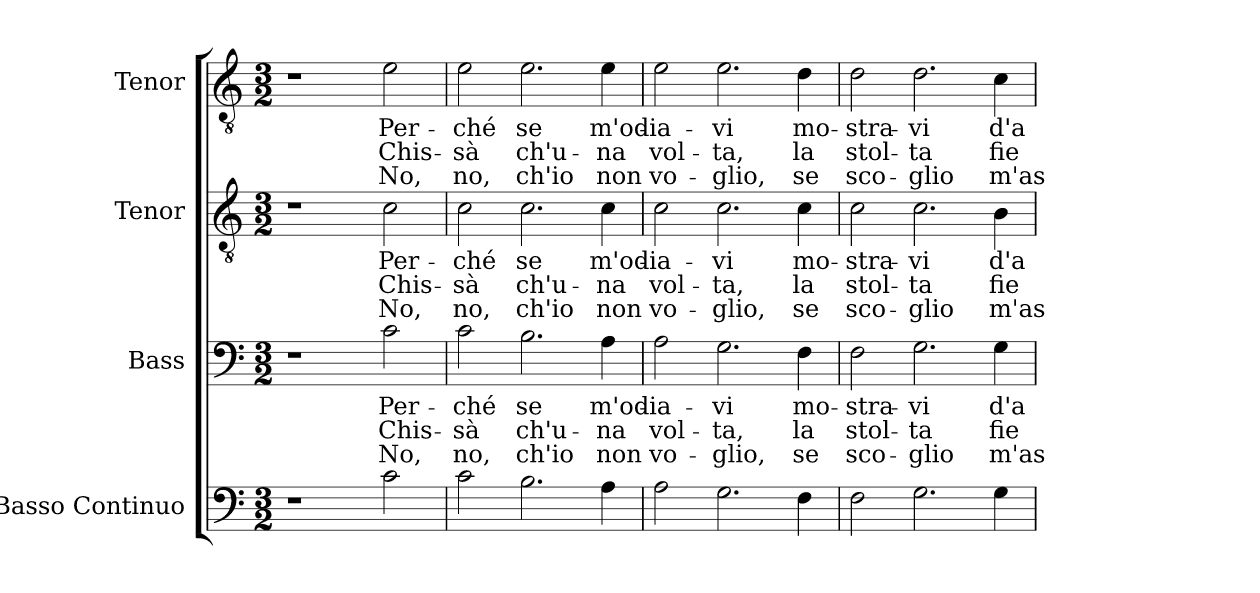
**kern	**kern	**text	**text	**text	**kern	**text	**text	**text	**kern	**text	**text	**text
*part4	*part3	*part3	*part3	*part3	*part2	*part2	*part2	*part2	*part1	*part1	*part1	*part1
*staff4	*staff3	*staff3	*staff3	*staff3	*staff2	*staff2	*staff2	*staff2	*staff1	*staff1	*staff1	*staff1
*I"Basso Continuo	*I"Bass	*	*	*	*I"Tenor	*	*	*	*I"Tenor	*	*	*
*	*I'B.	*	*	*	*I'T.	*	*	*	*I'T.	*	*	*
!!LO:PB:g=z
*clefF4	*clefF4	*	*	*	*clefGv2	*	*	*	*clefGv2	*	*	*
*ITrd7c12	*	*	*	*	*ITrd7c12	*	*	*	*ITrd7c12	*	*	*
*k[]	*k[]	*	*	*	*k[]	*	*	*	*k[]	*	*	*
*C:	*C:	*	*	*	*C:	*	*	*	*C:	*	*	*
*M3/2	*M3/2	*	*	*	*M3/2	*	*	*	*M3/2	*	*	*
=1	=1	=1	=1	=1	=1	=1	=1	=1	=1	=1	=1	=1
1r	1r	.	.	.	1r	.	.	.	1r	.	.	.
!	!	!LO:LY:b:color=#000000	!LO:LY:b:color=#000000	!LO:LY:b:color=#000000	!	!	!	!	!	!	!	!
!	!	!	!	!	!	!LO:LY:b:color=#000000	!LO:LY:b:color=#000000	!LO:LY:b:color=#000000	!	!	!	!
!	!	!	!	!	!	!	!	!	!	!LO:LY:b:color=#000000	!LO:LY:b:color=#000000	!LO:LY:b:color=#000000
2Ci\	2ci\	Per-	Chis-	No,	2Ci\	Per-	Chis-	No,	2Ei\	Per-	Chis-	No,
=2	=2	=2	=2	=2	=2	=2	=2	=2	=2	=2	=2	=2
!	!	!LO:LY:b:color=#000000	!LO:LY:b:color=#000000	!LO:LY:b:color=#000000	!	!	!	!	!	!	!	!
!	!	!	!	!	!	!LO:LY:b:color=#000000	!LO:LY:b:color=#000000	!LO:LY:b:color=#000000	!	!	!	!
!	!	!	!	!	!	!	!	!	!	!LO:LY:b:color=#000000	!LO:LY:b:color=#000000	!LO:LY:b:color=#000000
2Ci\	2ci\	-ché	-sà	no,	2Ci\	-ché	-sà	no,	2Ei\	-ché	-sà	no,
!	!	!LO:LY:b:color=#000000	!LO:LY:b:color=#000000	!LO:LY:b:color=#000000	!	!	!	!	!	!	!	!
!	!	!	!	!	!	!LO:LY:b:color=#000000	!LO:LY:b:color=#000000	!LO:LY:b:color=#000000	!	!	!	!
!	!	!	!	!	!	!	!	!	!	!LO:LY:b:color=#000000	!LO:LY:b:color=#000000	!LO:LY:b:color=#000000
2.BBi\	2.Bi\	se	ch'u-	ch'io	2.Ci\	se	ch'u-	ch'io	2.Ei\	se	ch'u-	ch'io
!	!	!LO:LY:b:color=#000000	!LO:LY:b:color=#000000	!LO:LY:b:color=#000000	!	!	!	!	!	!	!	!
!	!	!	!	!	!	!LO:LY:b:color=#000000	!LO:LY:b:color=#000000	!LO:LY:b:color=#000000	!	!	!	!
!	!	!	!	!	!	!	!	!	!	!LO:LY:b:color=#000000	!LO:LY:b:color=#000000	!LO:LY:b:color=#000000
4AAi\	4Ai\	m'od-	-na	non	4Ci\	m'od-	-na	non	4Ei\	m'od-	-na	non
=3	=3	=3	=3	=3	=3	=3	=3	=3	=3	=3	=3	=3
!	!	!LO:LY:b:color=#000000	!LO:LY:b:color=#000000	!LO:LY:b:color=#000000	!	!	!	!	!	!	!	!
!	!	!	!	!	!	!LO:LY:b:color=#000000	!LO:LY:b:color=#000000	!LO:LY:b:color=#000000	!	!	!	!
!	!	!	!	!	!	!	!	!	!	!LO:LY:b:color=#000000	!LO:LY:b:color=#000000	!LO:LY:b:color=#000000
2AAi\	2Ai\	-ia-	vol-	vo-	2Ci\	-ia-	vol-	vo-	2Ei\	-ia-	vol-	vo-
!	!	!LO:LY:b:color=#000000	!LO:LY:b:color=#000000	!LO:LY:b:color=#000000	!	!	!	!	!	!	!	!
!	!	!	!	!	!	!LO:LY:b:color=#000000	!LO:LY:b:color=#000000	!LO:LY:b:color=#000000	!	!	!	!
!	!	!	!	!	!	!	!	!	!	!LO:LY:b:color=#000000	!LO:LY:b:color=#000000	!LO:LY:b:color=#000000
2.GGi\	2.Gi\	-vi	-ta,	-glio,	2.Ci\	-vi	-ta,	-glio,	2.Ei\	-vi	-ta,	-glio,
!	!	!LO:LY:b:color=#000000	!LO:LY:b:color=#000000	!LO:LY:b:color=#000000	!	!	!	!	!	!	!	!
!	!	!	!	!	!	!LO:LY:b:color=#000000	!LO:LY:b:color=#000000	!LO:LY:b:color=#000000	!	!	!	!
!	!	!	!	!	!	!	!	!	!	!LO:LY:b:color=#000000	!LO:LY:b:color=#000000	!LO:LY:b:color=#000000
4FFi\	4Fi\	mo-	la	se	4Ci\	mo-	la	se	4Di\	mo-	la	se
=4	=4	=4	=4	=4	=4	=4	=4	=4	=4	=4	=4	=4
!	!	!LO:LY:b:color=#000000	!LO:LY:b:color=#000000	!LO:LY:b:color=#000000	!	!	!	!	!	!	!	!
!	!	!	!	!	!	!LO:LY:b:color=#000000	!LO:LY:b:color=#000000	!LO:LY:b:color=#000000	!	!	!	!
!	!	!	!	!	!	!	!	!	!	!LO:LY:b:color=#000000	!LO:LY:b:color=#000000	!LO:LY:b:color=#000000
2FFi\	2Fi\	-stra-	stol-	sco-	2Ci\	-stra-	stol-	sco-	2Di\	-stra-	stol-	sco-
!	!	!LO:LY:b:color=#000000	!LO:LY:b:color=#000000	!LO:LY:b:color=#000000	!	!	!	!	!	!	!	!
!	!	!	!	!	!	!LO:LY:b:color=#000000	!LO:LY:b:color=#000000	!LO:LY:b:color=#000000	!	!	!	!
!	!	!	!	!	!	!	!	!	!	!LO:LY:b:color=#000000	!LO:LY:b:color=#000000	!LO:LY:b:color=#000000
2.GGi\	2.Gi\	-vi	-ta	-glio	2.Ci\	-vi	-ta	-glio	2.Di\	-vi	-ta	-glio
!	!	!LO:LY:b:color=#000000	!LO:LY:b:color=#000000	!LO:LY:b:color=#000000	!	!	!	!	!	!	!	!
!	!	!	!	!	!	!LO:LY:b:color=#000000	!LO:LY:b:color=#000000	!LO:LY:b:color=#000000	!	!	!	!
!	!	!	!	!	!	!	!	!	!	!LO:LY:b:color=#000000	!LO:LY:b:color=#000000	!LO:LY:b:color=#000000
4GGi\	4Gi\	d'a-	fie-	m'as-	4BBi\	d'a-	fie-	m'as-	4Ci\	d'a-	fie-	m'as-
=	=	=	=	=	=	=	=	=	=	=	=	=
*-	*-	*-	*-	*-	*-	*-	*-	*-	*-	*-	*-	*-
